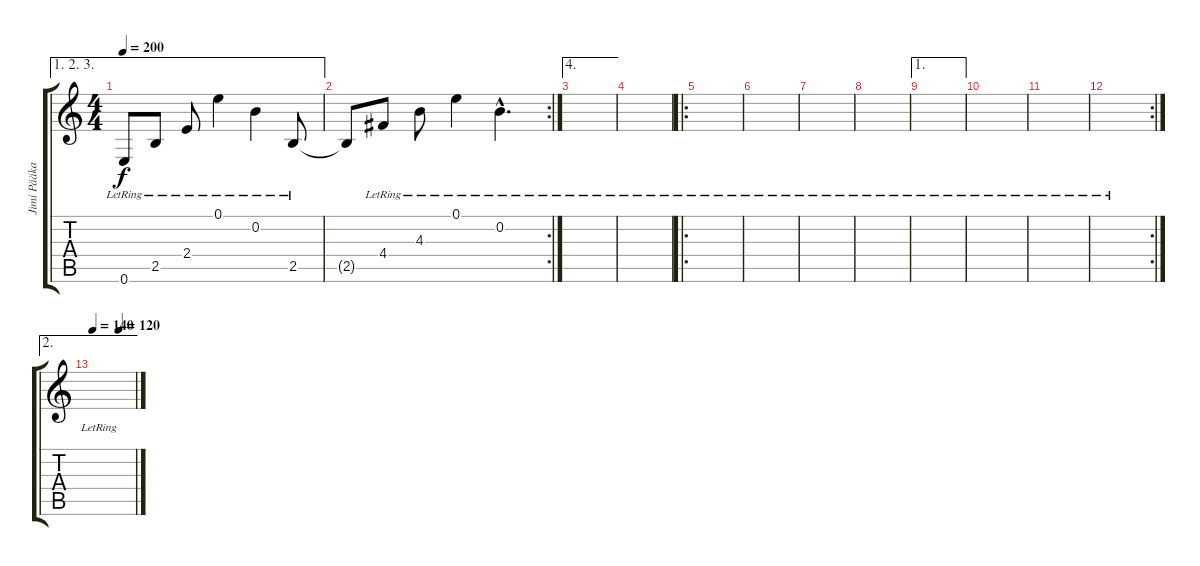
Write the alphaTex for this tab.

\track ("Jimi Pääkallo" "Jimi Pääka") {instrument electricguitarclean}
\staff {score tabs}
\tuning (E4 B3 G3 D3 A2 E2) {hide}
\ae (1 2 3)
\ts (4 4)
\tempo 200
\clef g2
\ks c
0.6{lr}.8{dy f} 2.5{lr}.8 2.4{lr}.8 0.1{lr}.4 0.2{lr}.4 2.5{lr}.8 |
\rc 2
2.5{t}.8 4.4{lr}.8 4.3{lr}.8 0.1{lr}.4 0.2{hac lr}.4{d} |
\ae 4
|
|
\ro
|
|
|
|
\ae 1
|
|
|
\rc 2
|
\ae 2
\tempo 140
\tempo (120 0.625)
